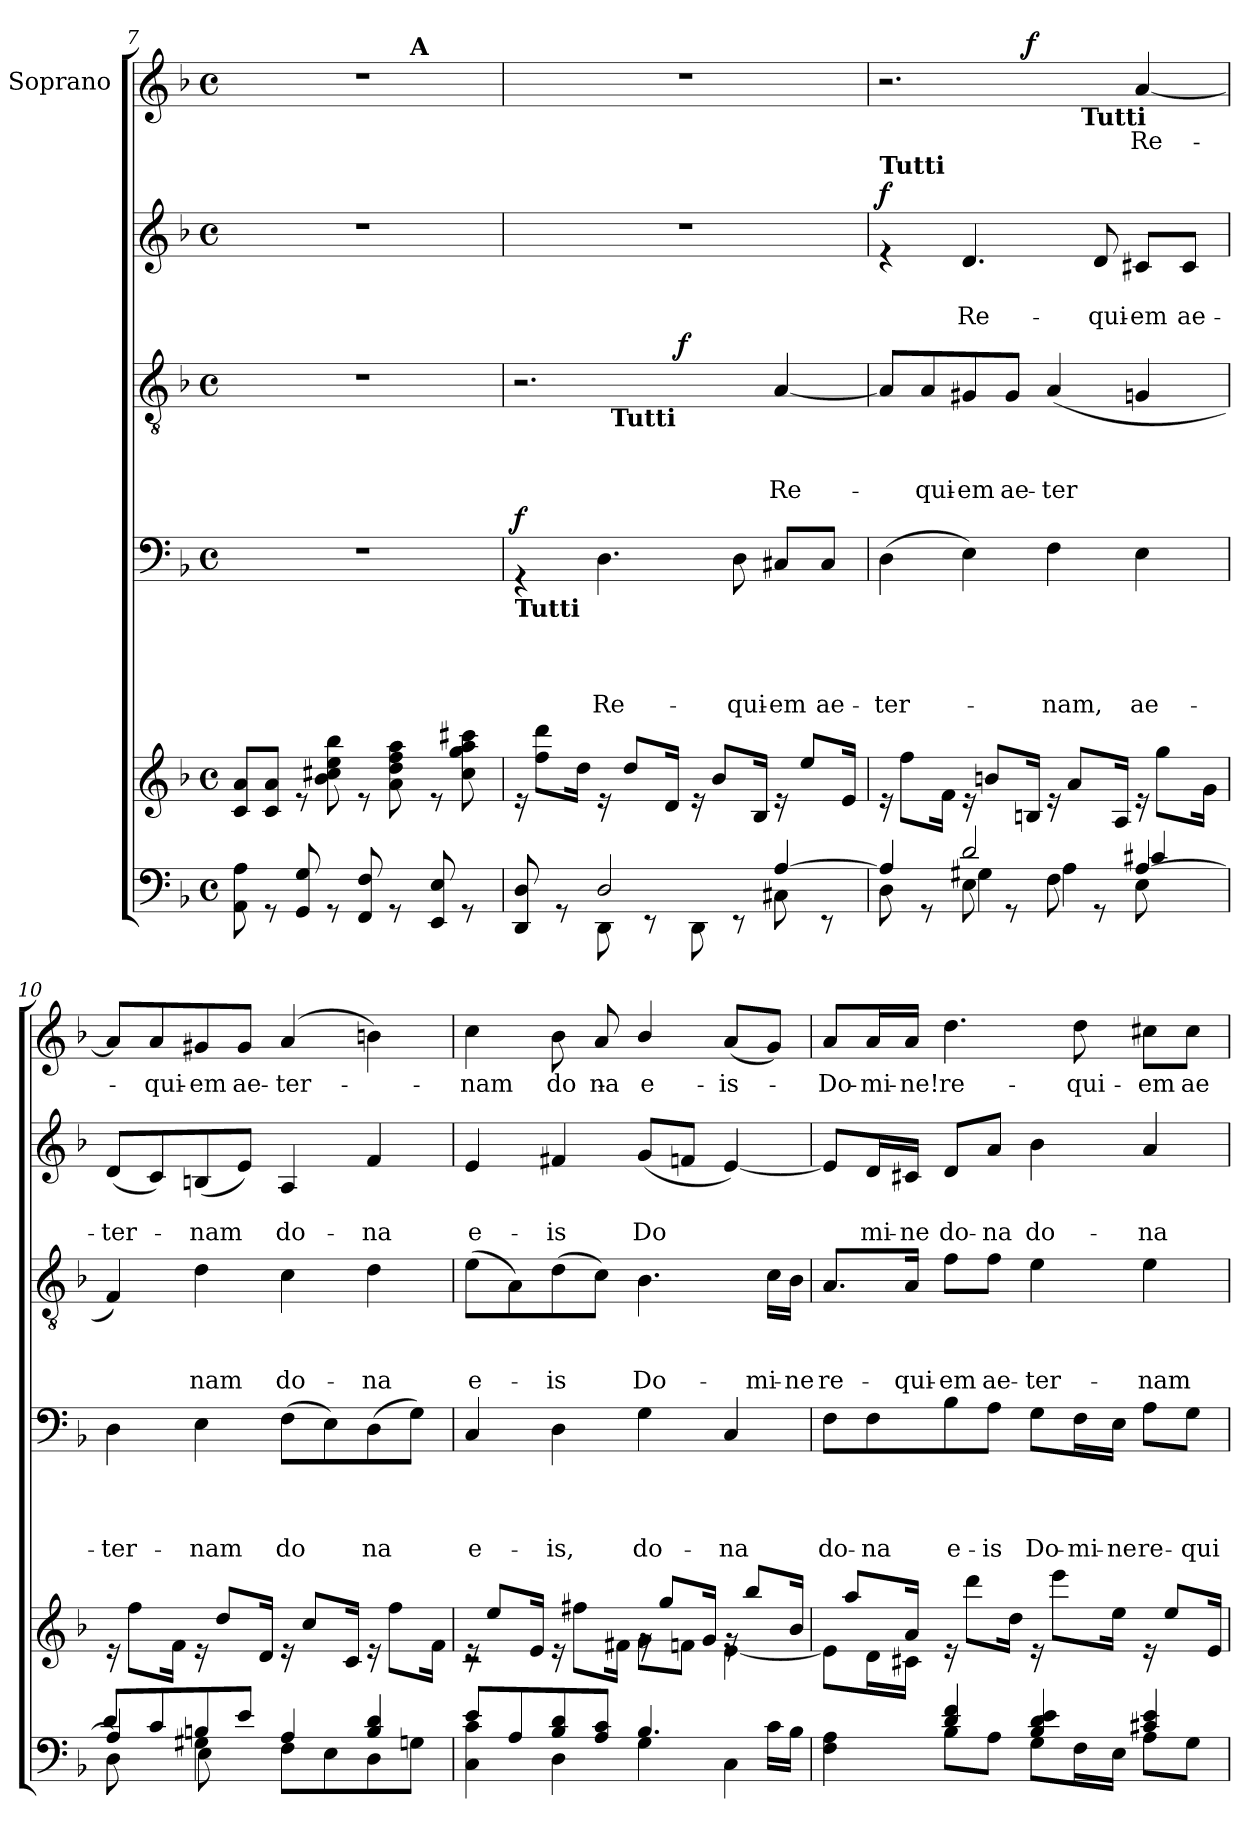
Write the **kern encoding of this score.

**kern	**kern	**kern	**text	**text	**text	**text	**dynam	**kern	**text	**text	**text	**dynam	**kern	**text	**text	**dynam	**kern	**text	**dynam
*part6	*part5	*part4	*part4	*part4	*part4	*part4	*part4	*part3	*part3	*part3	*part3	*part3	*part2	*part2	*part2	*part2	*part1	*part1	*part1
*staff6	*staff5	*staff4	*staff4	*staff4	*staff4	*staff4	*staff4	*staff3	*staff3	*staff3	*staff3	*staff3	*staff2	*staff2	*staff2	*staff2	*staff1	*staff1	*staff1
*	*	*	*	*	*	*	*	*	*	*	*	*	*	*	*	*	*I"Soprano	*	*
*clefF4	*clefG2	*clefF4	*	*	*	*	*	*clefGv2	*	*	*	*	*clefG2	*	*	*	*clefG2	*	*
*k[b-]	*k[b-]	*k[b-]	*	*	*	*	*	*k[b-]	*	*	*	*	*k[b-]	*	*	*	*k[b-]	*	*
*F:	*F:	*F:	*	*	*	*	*	*F:	*	*	*	*	*F:	*	*	*	*F:	*	*
*M4/4	*M4/4	*M4/4	*	*	*	*	*	*M4/4	*	*	*	*	*M4/4	*	*	*	*M4/4	*	*
*met(c)	*met(c)	*met(c)	*	*	*	*	*	*met(c)	*	*	*	*	*met(c)	*	*	*	*met(c)	*	*
=7	=7	=7	=7	=7	=7	=7	=7	=7	=7	=7	=7	=7	=7	=7	=7	=7	=7	=7	=7
*	*	*	*	*	*	*	*	*	*	*	*	*	*	*	*	*	*^	*	*
8AA\ 8A\	8c/ 8a/L	1r	.	.	.	.	.	1r	.	.	.	.	1r	.	.	.	1r	2ryy	.	.
8rGG	8c/ 8a/J	.	.	.	.	.	.	.	.	.	.	.	.	.	.	.	.	.	.	.
8GG/ 8G/	8re	.	.	.	.	.	.	.	.	.	.	.	.	.	.	.	.	.	.	.
8rGG	8b-\ 8cc#X\ 8ee\ 8bb-\	.	.	.	.	.	.	.	.	.	.	.	.	.	.	.	.	.	.	.
8FF/ 8F/	8re	.	.	.	.	.	.	.	.	.	.	.	.	.	.	.	.	8.ryy	.	.
8rGG	8a\ 8dd\ 8ff\ 8aa\	.	.	.	.	.	.	.	.	.	.	.	.	.	.	.	.	.	.	.
!	!	!	!	!	!	!	!	!	!	!	!	!	!	!	!	!	!	!LO:TX:a:B:t=A	!	!
.	.	.	.	.	.	.	.	.	.	.	.	.	.	.	.	.	.	4ryy	.	.
8EE/ 8E/	8re	.	.	.	.	.	.	.	.	.	.	.	.	.	.	.	.	.	.	.
8rGG	8cc#\ 8gg\ 8aa\ 8ccc#X\	.	.	.	.	.	.	.	.	.	.	.	.	.	.	.	.	.	.	.
.	.	.	.	.	.	.	.	.	.	.	.	.	.	.	.	.	.	16ryy	.	.
=8	=8	=8	=8	=8	=8	=8	=8	=8	=8	=8	=8	=8	=8	=8	=8	=8	=8	=8	=8	=8
*^	*	*	*	*	*	*	*	*	*	*	*	*	*	*	*	*	*	*	*	*
!	!	!	!LO:TX:b:B:t=Tutti	!	!	!	!	!	!	!	!	!	!	!	!	!	!	!	!	!	!
!	!	!	!	!	!	!	!	!LO:DY:a	!	!	!	!	!	!	!	!	!	!	!	!	!
*	*	*	*	*	*	*	*	*	*^	*	*	*	*	*	*	*	*	*	*	*	*
*	*	*	*	*	*	*	*	*	*	*^	*	*	*	*	*	*	*	*	*v	*v	*	*
8DD/ 8D/	4ryy	16rd	4rGG	.	.	.	.	f	2.r	4...ryy	4ryy	.	.	.	.	1r	.	.	.	1r	.	.
.	.	8ff\ 8ddd\L	.	.	.	.	.	.	.	.	.	.	.	.	.	.	.	.	.	.	.	.
8rGG	.	.	.	.	.	.	.	.	.	.	.	.	.	.	.	.	.	.	.	.	.	.
.	.	16dd\Jk	.	.	.	.	.	.	.	.	.	.	.	.	.	.	.	.	.	.	.	.
!	!	!	!	!	!	!	!LO:LY:b	!	!	!	!	!	!	!	!	!	!	!	!	!	!	!
2D/	8DD\	16rd	4.D\	.	.	.	Re-	.	.	.	32ryy	.	.	.	.	.	.	.	.	.	.	.
!	!	!	!	!	!	!	!	!	!	!	!LO:TX:b:B:t=Tutti	!	!	!	!	!	!	!	!	!	!	!
.	.	.	.	.	.	.	.	.	.	.	2ryy	.	.	.	.	.	.	.	.	.	.	.
.	.	8dd/L	.	.	.	.	.	.	.	.	.	.	.	.	.	.	.	.	.	.	.	.
.	8rDD	.	.	.	.	.	.	.	.	.	.	.	.	.	.	.	.	.	.	.	.	.
.	.	16d/Jk	.	.	.	.	.	.	.	.	.	.	.	.	.	.	.	.	.	.	.	.
!	!	!	!	!	!	!	!	!	!	!	!	!	!	!	!LO:DY:a	!	!	!	!	!	!	!
.	.	.	.	.	.	.	.	.	.	2ryy	.	.	.	.	f	.	.	.	.	.	.	.
.	8DD\	16rd	.	.	.	.	.	.	.	.	.	.	.	.	.	.	.	.	.	.	.	.
.	.	8b-/L	.	.	.	.	.	.	.	.	.	.	.	.	.	.	.	.	.	.	.	.
!	!	!	!	!	!	!	!LO:LY:b	!	!	!	!	!	!	!	!	!	!	!	!	!	!	!
.	8rDD	.	8D\	.	.	.	-qui-	.	.	.	.	.	.	.	.	.	.	.	.	.	.	.
.	.	16B-/Jk	.	.	.	.	.	.	.	.	.	.	.	.	.	.	.	.	.	.	.	.
!	!	!	!	!	!	!	!LO:LY:b	!	!	!	!	!	!	!LO:LY:b	!	!	!	!	!	!	!	!
[<4A/	8C#X\	16rd	8C#X/L	.	.	.	-em	.	[<4A/	.	.	.	.	Re-	.	.	.	.	.	.	.	.
.	.	.	.	.	.	.	.	.	.	.	8..ryy	.	.	.	.	.	.	.	.	.	.	.
.	.	8ee/L	.	.	.	.	.	.	.	.	.	.	.	.	.	.	.	.	.	.	.	.
!	!	!	!	!	!	!	!LO:LY:b	!	!	!	!	!	!	!	!	!	!	!	!	!	!	!
.	8rDD	.	8C#/J	.	.	.	ae-	.	.	.	.	.	.	.	.	.	.	.	.	.	.	.
.	.	16e/Jk	.	.	.	.	.	.	.	.	.	.	.	.	.	.	.	.	.	.	.	.
.	.	.	.	.	.	.	.	.	.	32ryy	.	.	.	.	.	.	.	.	.	.	.	.
=9	=9	=9	=9	=9	=9	=9	=9	=9	=9	=9	=9	=9	=9	=9	=9	=9	=9	=9	=9	=9	=9	=9
*^	*^	*	*	*	*	*	*	*	*	*	*	*	*	*	*	*	*	*	*	*	*	*
!	!	!	!	!	!	!	!	!	!	!	!	!	!	!	!	!	!	!LO:TX:a:B:t=Tutti	!	!	!	!	!	!
!	!	!	!	!	!	!	!	!	!LO:LY:b	!	!	!	!	!	!	!	!	!	!	!	!LO:DY:a	!	!	!
*	*	*	*	*	*	*	*	*	*	*	*	*	*	*	*	*	*	*	*	*	*	*^	*	*
*	*	*	*	*	*	*	*	*	*	*	*v	*v	*v	*	*	*	*	*	*	*	*	*	*^	*	*
4A/]	8D\	4ryy	2.ryy	16rd	(>4D\	.	.	.	-ter-	.	8A/L]	.	.	.	.	4re	.	.	f	2.r	4..ryy	2ryy	.	.
.	.	.	.	8ff\L	.	.	.	.	.	.	.	.	.	.	.	.	.	.	.	.	.	.	.	.
!	!	!	!	!	!	!	!	!	!	!	!	!	!	!LO:LY:b	!	!	!	!	!	!	!	!	!	!
.	8rGG	.	.	.	.	.	.	.	.	.	8A/	.	.	-qui-	.	.	.	.	.	.	.	.	.	.
.	.	.	.	16f\Jk	.	.	.	.	.	.	.	.	.	.	.	.	.	.	.	.	.	.	.	.
!	!	!	!	!	!	!	!	!	!	!	!	!	!	!LO:LY:b	!	!	!	!LO:LY:b	!	!	!	!	!	!
2d/	8E\	4G#X\	.	16rd	4E\)	.	.	.	.	.	8G#X/	.	.	-em	.	4.d/	.	Re-	.	.	.	.	.	.
.	.	.	.	8bn/L	.	.	.	.	.	.	.	.	.	.	.	.	.	.	.	.	.	.	.	.
!	!	!	!	!	!	!	!	!	!	!	!	!	!	!LO:LY:b	!	!	!	!	!	!	!	!	!	!
.	8rGG	.	.	.	.	.	.	.	.	.	8G#/J	.	.	ae-	.	.	.	.	.	.	.	.	.	.
!	!	!	!	!	!	!	!	!	!	!	!	!	!	!	!	!	!	!	!	!	!	!	!	!LO:DY:a
.	.	.	.	16Bn/Jk	.	.	.	.	.	.	.	.	.	.	.	.	.	.	.	.	2ryy	.	.	f
!	!	!	!	!	!	!	!	!	!LO:LY:b	!	!	!	!	!LO:LY:b	!	!	!	!	!	!	!	!	!	!
.	8F\	4A\	.	16rd	4F\	.	.	.	-nam,	.	(<4A/	.	.	-ter	.	.	.	.	.	.	.	16.ryy	.	.
.	.	.	.	8a/L	.	.	.	.	.	.	.	.	.	.	.	.	.	.	.	.	.	.	.	.
!	!	!	!	!	!	!	!	!	!	!	!	!	!	!	!	!	!	!	!	!	!	!LO:TX:b:B:t=Tutti	!	!
.	.	.	.	.	.	.	.	.	.	.	.	.	.	.	.	.	.	.	.	.	.	4ryy	.	.
!	!	!	!	!	!	!	!	!	!	!	!	!	!	!	!	!	!	!LO:LY:b	!	!	!	!	!	!
.	8rGG	.	.	.	.	.	.	.	.	.	.	.	.	.	.	8d/	.	-qui-	.	.	.	.	.	.
.	.	.	.	16A/Jk	.	.	.	.	.	.	.	.	.	.	.	.	.	.	.	.	.	.	.	.
!	!	!	!	!	!	!	!	!	!LO:LY:b	!	!	!	!	!	!	!	!	!LO:LY:b	!	!	!	!	!LO:LY:b	!
[<4A/	8E\	4ryy	4c#X/	16rd	4E\	.	.	.	ae-	.	4Gn/	.	.	.	.	8c#X/L	.	-em	.	[<4a/	.	.	Re-	.
.	.	.	.	8gg\L	.	.	.	.	.	.	.	.	.	.	.	.	.	.	.	.	.	.	.	.
.	.	.	.	.	.	.	.	.	.	.	.	.	.	.	.	.	.	.	.	.	.	8ryy	.	.
!	!	!	!	!	!	!	!	!	!	!	!	!	!	!	!	!	!	!LO:LY:b	!	!	!	!	!	!
.	8ryy	.	.	.	.	.	.	.	.	.	.	.	.	.	.	8c#/J	.	ae-	.	.	.	.	.	.
.	.	.	.	16g\Jk	.	.	.	.	.	.	.	.	.	.	.	.	.	.	.	.	16ryy	.	.	.
.	.	.	.	.	.	.	.	.	.	.	.	.	.	.	.	.	.	.	.	.	.	32ryy	.	.
!!LO:LB:g=z
=10	=10	=10	=10	=10	=10	=10	=10	=10	=10	=10	=10	=10	=10	=10	=10	=10	=10	=10	=10	=10	=10	=10	=10	=10
!	!	!	!	!	!	!	!	!	!LO:LY:b	!	!	!	!	!	!	!	!	!LO:LY:b	!	!	!	!	!	!
*	*	*v	*v	*	*	*	*	*	*	*	*	*	*	*	*	*	*	*	*	*v	*v	*v	*	*
4A/]	8d/L	8D\	16rd	4D\	.	.	.	-ter-	.	4F/)	.	.	.	.	(<8d/L	.	-ter-	.	8a/L]	.	.
.	.	.	8ff\L	.	.	.	.	.	.	.	.	.	.	.	.	.	.	.	.	.	.
!	!	!	!	!	!	!	!	!	!	!	!	!	!	!	!	!	!	!	!	!LO:LY:b	!
.	8c/	8ryy	.	.	.	.	.	.	.	.	.	.	.	.	8c/)	.	.	.	8a/	-qui-	.
.	.	.	16f\Jk	.	.	.	.	.	.	.	.	.	.	.	.	.	.	.	.	.	.
!	!	!	!	!	!	!	!	!LO:LY:b	!	!	!	!	!LO:LY:b	!	!	!	!LO:LY:b	!	!	!LO:LY:b	!
4G#X\	8Bn/	8E\	16rd	4E\	.	.	.	-nam	.	4d\	.	.	nam	.	(<8Bn/	.	-nam	.	8g#X/	-em	.
.	.	.	8dd/L	.	.	.	.	.	.	.	.	.	.	.	.	.	.	.	.	.	.
!	!	!	!	!	!	!	!	!	!	!	!	!	!	!	!	!	!	!	!	!LO:LY:b	!
.	8e/J	2ryy	.	.	.	.	.	.	.	.	.	.	.	.	8e/J)	.	.	.	8g#/J	ae-	.
.	.	.	16d/Jk	.	.	.	.	.	.	.	.	.	.	.	.	.	.	.	.	.	.
!	!	!	!	!	!	!	!	!LO:LY:b	!	!	!	!	!LO:LY:b	!	!	!	!LO:LY:b	!	!	!LO:LY:b	!
4A/	8F\L	.	16rd	(>8F\L	.	.	.	do	.	4c\	.	.	do-	.	4A/	.	do-	.	(<4a/	-ter-	.
.	.	.	8cc/L	.	.	.	.	.	.	.	.	.	.	.	.	.	.	.	.	.	.
.	8E\	.	.	8E\)	.	.	.	.	.	.	.	.	.	.	.	.	.	.	.	.	.
.	.	.	16c/Jk	.	.	.	.	.	.	.	.	.	.	.	.	.	.	.	.	.	.
!	!	!	!	!	!	!	!	!LO:LY:b	!	!	!	!	!LO:LY:b	!	!	!	!LO:LY:b	!	!	!	!
4B/ 4d/	8D\	.	16rd	(>8D\	.	.	.	na	.	4d\	.	.	-na	.	4f/	.	-na	.	4bn\)	.	.
.	.	.	8ff\L	.	.	.	.	.	.	.	.	.	.	.	.	.	.	.	.	.	.
.	8Gn\J	8ryy	.	8G\J)	.	.	.	.	.	.	.	.	.	.	.	.	.	.	.	.	.
.	.	.	16f\Jk	.	.	.	.	.	.	.	.	.	.	.	.	.	.	.	.	.	.
*	*v	*v	*	*	*	*	*	*	*	*	*	*	*	*	*	*	*	*	*	*	*
!!LO:PB:g=z
=11	=11	=11	=11	=11	=11	=11	=11	=11	=11	=11	=11	=11	=11	=11	=11	=11	=11	=11	=11	=11
*	*	*^	*	*	*	*	*	*	*	*	*	*	*	*	*	*	*	*	*	*
!	!	!	!	!	!	!	!	!LO:LY:b	!	!	!	!	!LO:LY:b	!	!	!	!LO:LY:b	!	!	!LO:LY:b	!
*	*	*	*	*	*	*	*	*	*	*	*	*	*	*	*	*	*	*	*^	*	*
8e/L	4C\ 4c\	16rd	2rc	4C/	.	.	.	e-	.	(>8e\L	.	.	e-	.	4e/	.	e-	.	4cc\	4.ryy	-nam	.
.	.	8ee/L	.	.	.	.	.	.	.	.	.	.	.	.	.	.	.	.	.	.	.	.
8A/	.	.	.	.	.	.	.	.	.	8A\)	.	.	.	.	.	.	.	.	.	.	.	.
.	.	16e/Jk	.	.	.	.	.	.	.	.	.	.	.	.	.	.	.	.	.	.	.	.
!	!	!	!	!	!	!	!	!LO:LY:b	!	!	!	!	!LO:LY:b	!	!	!	!LO:LY:b	!	!	!	!LO:LY:b	!
8B-/ 8d/	4D\	16rd	.	4D\	.	.	.	-is,	.	(>8d\	.	.	-is	.	4f#X/	.	-is	.	8b-\	.	do-	.
.	.	8ff#X\L	.	.	.	.	.	.	.	.	.	.	.	.	.	.	.	.	.	.	.	.
!	!	!	!	!	!	!	!	!	!	!	!	!	!	!	!	!	!	!	!	!	!LO:LY:b	!
8A/ 8c/J	.	.	.	.	.	.	.	.	.	8c\J)	.	.	.	.	.	.	.	.	8ryy	8a/	-na	.
.	.	16f#X\Jk	.	.	.	.	.	.	.	.	.	.	.	.	.	.	.	.	.	.	.	.
!	!	!	!	!	!	!	!	!LO:LY:b	!	!	!	!	!LO:LY:b	!	!	!	!LO:LY:b	!	!	!	!LO:LY:b	!
4.B-/	4G\	16rf	8g\L	4G\	.	.	.	do-	.	4.B-\	.	.	Do-	.	(<8g/L	.	Do	.	4b-/	4ryy	-e-	.
.	.	8gg/L	.	.	.	.	.	.	.	.	.	.	.	.	.	.	.	.	.	.	.	.
.	.	.	8fn\J	.	.	.	.	.	.	.	.	.	.	.	8fn/J	.	.	.	.	.	.	.
.	.	16g/Jk	.	.	.	.	.	.	.	.	.	.	.	.	.	.	.	.	.	.	.	.
!	!	!	!	!	!	!	!	!LO:LY:b	!	!	!	!	!	!	!	!	!	!	!	!	!LO:LY:b	!
.	4C\	16rf	[>4e\	4C/	.	.	.	-na	.	.	.	.	.	.	[<4e/)	.	.	.	4ryy	(<8a/L	is	.
.	.	8bb-/L	.	.	.	.	.	.	.	.	.	.	.	.	.	.	.	.	.	.	.	.
!	!	!	!	!	!	!	!	!	!	!	!	!	!LO:LY:b	!	!	!	!	!	!	!	!	!
16c\LL	.	.	.	.	.	.	.	.	.	16c\LL	.	.	-mi-	.	.	.	.	.	.	8g/J)	.	.
!	!	!	!	!	!	!	!	!	!	!	!	!	!LO:LY:b	!	!	!	!	!	!	!	!	!
16B-\JJ	.	16b-/Jk	.	.	.	.	.	.	.	16B-\JJ	.	.	-ne	.	.	.	.	.	.	.	.	.
*	*	*	*	*	*	*	*	*	*	*	*	*	*	*	*	*	*	*	*v	*v	*	*
=12	=12	=12	=12	=12	=12	=12	=12	=12	=12	=12	=12	=12	=12	=12	=12	=12	=12	=12	=12	=12	=12
!	!	!	!	!	!	!	!	!LO:LY:b	!	!	!	!	!LO:LY:b	!	!	!	!	!	!	!LO:LY:b	!
4F\ 4A\	4ryy	16ryy	8e\L]	8F\L	.	.	.	do-	.	8.A/L	.	.	re-	.	8e/L]	.	.	.	8a/L	Do-	.
.	.	8aa/L	.	.	.	.	.	.	.	.	.	.	.	.	.	.	.	.	.	.	.
!	!	!	!	!	!	!	!	!LO:LY:b	!	!	!	!	!	!	!	!	!LO:LY:b	!	!	!LO:LY:b	!
.	.	.	16d\L	8F\	.	.	.	-na	.	.	.	.	.	.	16d/L	.	mi-	.	16a/L	-mi-	.
!	!	!	!	!	!	!	!	!	!	!	!	!	!LO:LY:b	!	!	!	!LO:LY:b	!	!	!LO:LY:b	!
.	.	16a/Jk	16c#X\JJ	.	.	.	.	.	.	16A/Jk	.	.	-qui-	.	16c#X/JJ	.	-ne	.	16a/JJ	-ne!	.
!	!	!	!	!	!	!	!	!LO:LY:b	!	!	!	!	!LO:LY:b	!	!	!	!LO:LY:b	!	!	!LO:LY:b	!
4d/ 4f/	8B-\L	16rd	2.ryy	8B-\	.	.	.	e-	.	8f\L	.	.	-em	.	8d/L	.	do-	.	4.dd\	re-	.
.	.	8ddd\L	.	.	.	.	.	.	.	.	.	.	.	.	.	.	.	.	.	.	.
!	!	!	!	!	!	!	!	!LO:LY:b	!	!	!	!	!LO:LY:b	!	!	!	!LO:LY:b	!	!	!	!
.	8A\J	.	.	8A\J	.	.	.	-is	.	8f\J	.	.	ae-	.	8a/J	.	-na	.	.	.	.
.	.	16dd\Jk	.	.	.	.	.	.	.	.	.	.	.	.	.	.	.	.	.	.	.
!	!	!	!	!	!	!	!	!LO:LY:b	!	!	!	!	!LO:LY:b	!	!	!	!LO:LY:b	!	!	!	!
4B-/ 4d/ 4e/	8G\L	16rd	.	8G\L	.	.	.	Do-	.	4e\	.	.	-ter-	.	4b-\	.	do-	.	.	.	.
.	.	8eee\L	.	.	.	.	.	.	.	.	.	.	.	.	.	.	.	.	.	.	.
!	!	!	!	!	!	!	!	!LO:LY:b	!	!	!	!	!	!	!	!	!	!	!	!LO:LY:b	!
.	16F\L	.	.	16F\L	.	.	.	-mi-	.	.	.	.	.	.	.	.	.	.	8dd\	-qui-	.
!	!	!	!	!	!	!	!	!LO:LY:b	!	!	!	!	!	!	!	!	!	!	!	!	!
.	16E\JJ	16ee\Jk	.	16E\JJ	.	.	.	-ne	.	.	.	.	.	.	.	.	.	.	.	.	.
!	!	!	!	!	!	!	!	!LO:LY:b	!	!	!	!	!LO:LY:b	!	!	!	!LO:LY:b	!	!	!LO:LY:b	!
4c#X/ 4e/	8A\L	16rd	.	8A\L	.	.	.	re-	.	4e\	.	.	-nam	.	4a/	.	-na	.	8cc#X\L	-em	.
.	.	8ee/L	.	.	.	.	.	.	.	.	.	.	.	.	.	.	.	.	.	.	.
!	!	!	!	!	!	!	!	!LO:LY:b	!	!	!	!	!	!	!	!	!	!	!	!LO:LY:b	!
.	8G\J	.	.	8G\J	.	.	.	-qui-	.	.	.	.	.	.	.	.	.	.	8cc#\J	ae-	.
.	.	16e/Jk	.	.	.	.	.	.	.	.	.	.	.	.	.	.	.	.	.	.	.
*v	*v	*	*	*	*	*	*	*	*	*	*	*	*	*	*	*	*	*	*	*	*
*	*v	*v	*	*	*	*	*	*	*	*	*	*	*	*	*	*	*	*	*	*
=	=	=	=	=	=	=	=	=	=	=	=	=	=	=	=	=	=	=	=
*-	*-	*-	*-	*-	*-	*-	*-	*-	*-	*-	*-	*-	*-	*-	*-	*-	*-	*-	*-
